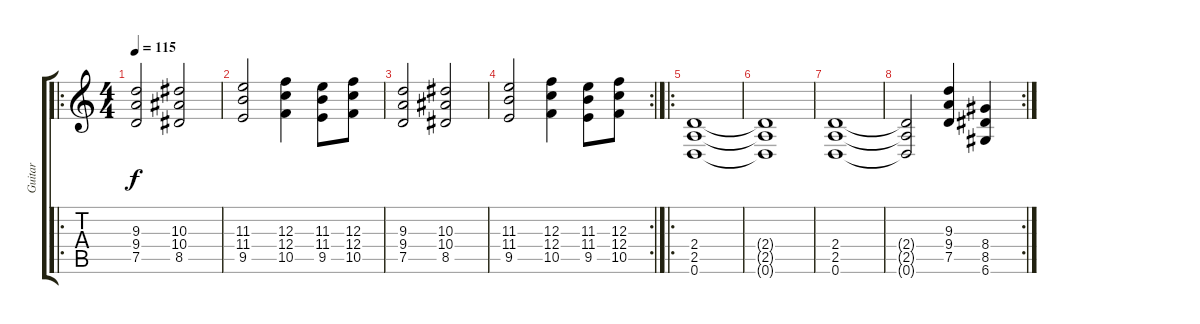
\track ("Guitar" "Guitar") {instrument overdrivenguitar}
\staff {score tabs}
\tuning (D4 A3 F3 C3 G2 D2) {hide}
\ro
\ts (4 4)
\tempo 115
\clef g2
\ks c
(9.3 9.4 7.5).2{dy f} (10.3 10.4 8.5).2 |
(11.3 11.4 9.5).2 (12.3 12.4 10.5).4 (11.3 11.4 9.5).8 (12.3 12.4 10.5).8 |
(9.3 9.4 7.5).2 (10.3 10.4 8.5).2 |
\rc 2
(11.3 11.4 9.5).2 (12.3 12.4 10.5).4 (11.3 11.4 9.5).8 (12.3 12.4 10.5).8 |
\ro
(2.4 2.5 0.6).1 |
(2.4{t} 2.5{t} 0.6{t}).1 |
(2.4 2.5 0.6).1 |
\rc 2
(2.4{t} 2.5{t} 0.6{t}).2 (9.3 9.4 7.5).4 (8.4 8.5 6.6).4
